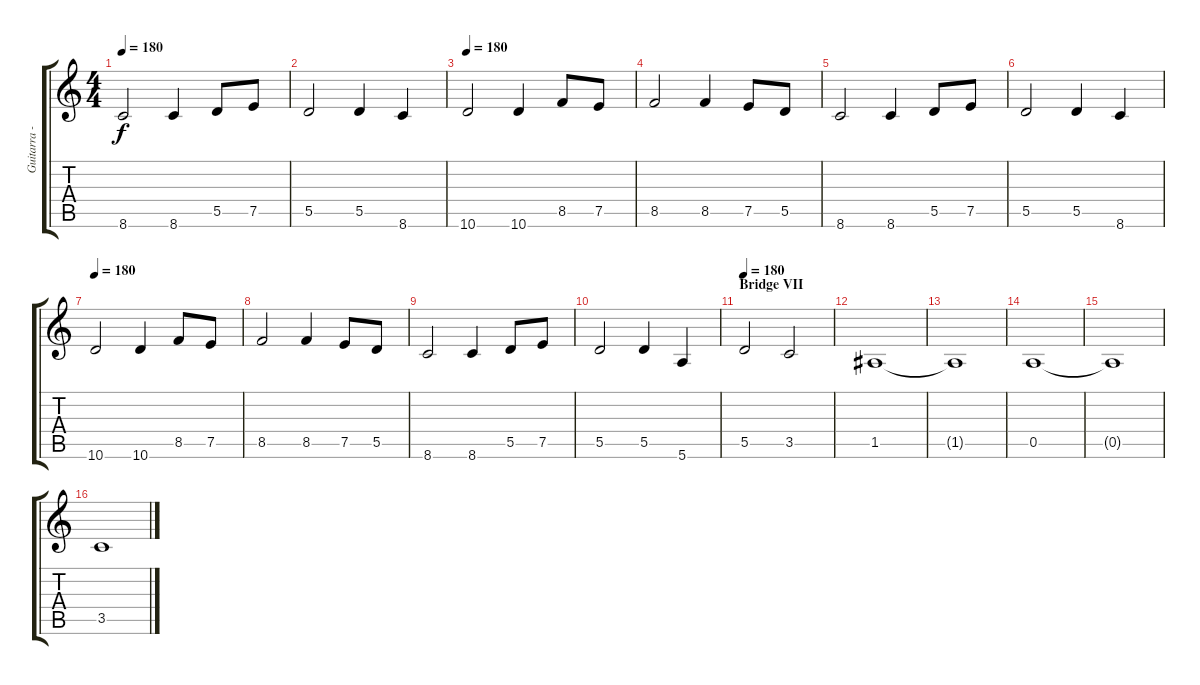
\track ("Guitarra - Guitar" "Guitarra -") {instrument overdrivenguitar}
\staff {score tabs}
\tuning (E4 B3 G3 D3 A2 E2) {hide}
\ts (4 4)
\tempo 180
\clef g2
\ks c
8.6.2{dy f} 8.6.4 5.5.8 7.5.8 |
5.5.2 5.5.4 8.6.4 |
\tempo 180
10.6.2 10.6.4 8.5.8 7.5.8 |
8.5.2 8.5.4 7.5.8 5.5.8 |
8.6.2 8.6.4 5.5.8 7.5.8 |
5.5.2 5.5.4 8.6.4 |
\tempo 180
10.6.2 10.6.4 8.5.8 7.5.8 |
8.5.2 8.5.4 7.5.8 5.5.8 |
8.6.2 8.6.4 5.5.8 7.5.8 |
5.5.2 5.5.4 5.6.4 |
\section ("" "Bridge VII")
\tempo 180
5.5.2{volume 15} 3.5.2 |
1.5.1 |
1.5{t}.1 |
0.5.1 |
0.5{t}.1 |
3.5.1
